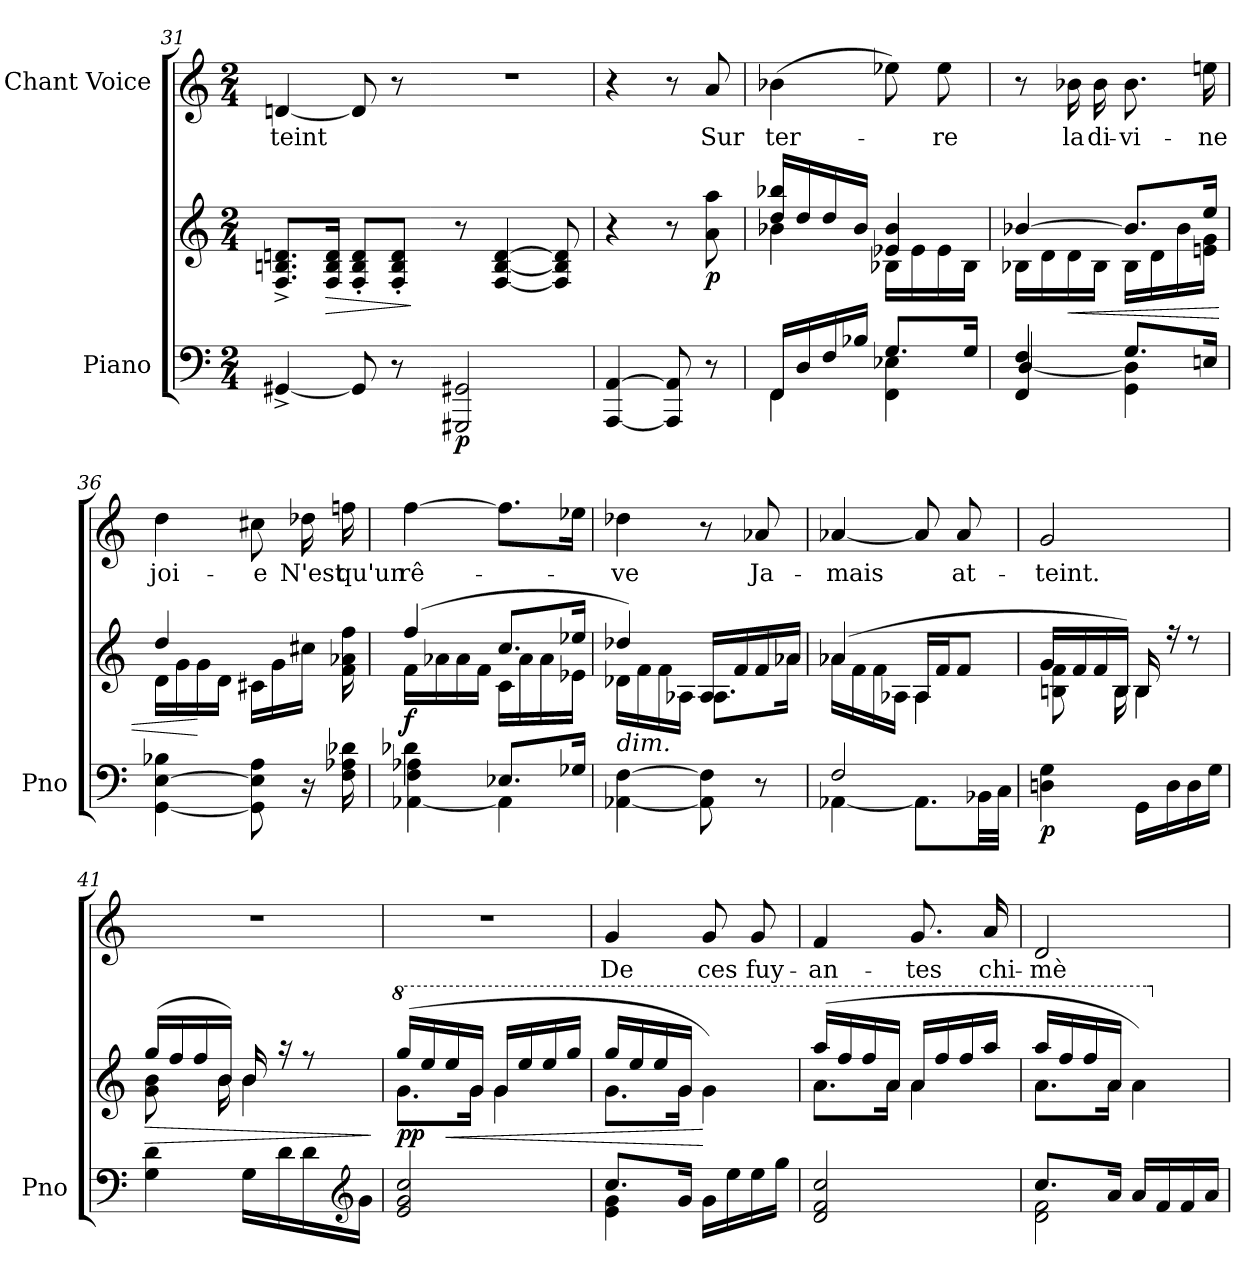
**kern	**kern	**dynam	**kern	**text
*part2	*part2	*part2	*part1	*part1
*staff3	*staff2	*staff2/3	*staff1	*staff1
*I"Piano	*	*	*I"Chant Voice	*
*I'Pno	*	*	*	*
*clefF4	*clefG2	*	*clefG2	*
*k[]	*k[]	*	*k[]	*
*M2/4	*M2/4	*	*M2/4	*
=31	=31	=31	=31	=31
[4GG#X^>/	8.F/^> 8.Bn/^> 8.dn/^>L	.	[4dn/	-teint
!	!	!LO:HP:b	!	!
.	16F/ 16B/ 16d/Jk	>	.	.
8GG#/]	8F/' 8B/' 8d/'L	.	8d/]	.
8r	8F/' 8B/' 8d/'J	.	8r	.
.	.	]	.	.
=32-	=32-	=32-	=32-	=32-
!	!	!LO:DY:b=2	!	!
2GGG#X/ 2GG#X/	8r	p	2r	.
.	[4F/ [4B/ [4d/	.	.	.
.	8F/] 8B/] 8d/]	.	.	.
=33	=33	=33	=33	=33
[4AAA/ [4AA/	4r	.	4r	.
8AAA/] 8AA/]	8r	.	8r	.
!	!	!LO:DY:b	!	!
8r	8a\ 8aa\	p	8a/	Sur
=34	=34	=34	=34	=34
*^	*^	*	*	*
16FF/LL	4FF\	16dd/ 16bb-X/LL	4b-X\	.	(4b-X\	ter-
16D/	.	16dd/	.	.	.	.
16F/	.	16dd/	.	.	.	.
16B-X/JJ	.	16b-/JJ	.	.	.	.
8.G/L	4FF\ 4E-X\	4e-X/ 4b-/	16B-X\LL	.	8ee-X\)	.
.	.	.	16e-\	.	.	.
.	.	.	16e-\	.	8ee-\	-re
16G/Jk	.	.	16B-\JJ	.	.	.
=35	=35	=35	=35	=35	=35	=35
4FF/ 4F/	[4D/	[4b-X/	16B-X\LL	.	8r	.
.	.	.	16d\	.	.	.
!	!	!	!	!LO:HP:b	!	!
.	.	.	16d\	<	16b-X\	la
.	.	.	16B-\JJ	.	16b-\	di-
8.G/L	4GG\ 4D\]	8.b-/L]	16B-\LL	.	8.b-\	-vi-
.	.	.	16d\	.	.	.
.	.	.	16b-\	.	.	.
16En/Jk	.	16ee/Jk	16en\ 16g\JJ	.	16een\	-ne
*v	*v	*	*	*	*	*
=36	=36	=36	=36	=36	=36
[4GG\ [4E\ 4B-X\	4dd/	16d\LL	.	4dd\	joi-
.	.	16g\	.	.	.
.	.	16g\	[	.	.
.	.	16d\JJ	.	.	.
8GG\] 8E\] 8A\	4ryy	16c#X\LL	.	8cc#X\	-e
.	.	16g\	.	.	.
16r	.	16cc#X\JJ	.	16dd-X\	N'est
16F\ 16A-X\ 16d-X\	.	16f\ 16a-X\ 16ff\	.	16ffn\	qu'un
=37	=37	=37	=37	=37	=37
*^	*	*	*	*	*
!	!	!	!	!LO:DY:b	!	!
4d-X\	[4AA-X\ 4F\ 4A-X\	(4ff/	16f\LL	f	[4ff\	rê-
.	.	.	16a-X\	.	.	.
.	.	.	16a-\	.	.	.
.	.	.	16f\JJ	.	.	.
8.E-X/L	4AA-\]	8.cc/L	16c\LL	.	8.ff\L]	.
.	.	.	16a-\	.	.	.
.	.	.	16a-\	.	.	.
16G-X/Jk	.	16ee-X/Jk	16e-X\JJ	.	16ee-X\Jk	.
*v	*v	*	*	*	*	*
=38	=38	=38	=38	=38	=38
!	!LO:TX:b:i:t=dim.	!	!	!	!
[4AA-X\ [4F\	4dd-X/)	16d-X\LL	.	4dd-X\	-ve
.	.	16f\	.	.	.
.	.	16f\	.	.	.
.	.	16A-X\JJ	.	.	.
8AA-\] 8F\]	16A-/LL	8.A-\L	.	8r	.
.	16f/	.	.	.	.
8r	16f/	.	.	8a-X/	Ja-
.	16a-X/JJ	16a-\Jk	.	.	.
=39	=39	=39	=39	=39	=39
*^	*	*	*	*	*
2F/	[4AA-X\	(4a-X/	16a-\LL	.	[4a-X/	-mais
.	.	.	16f\	.	.	.
.	.	.	16f\	.	.	.
.	.	.	16A-X\JJ	.	.	.
.	8.AA-\L]	16A-/LL	4A-\	.	8a-/]	.
.	.	16f/J	.	.	.	.
.	.	8f/J	.	.	8a-/	at-
.	32BB-X\LL	.	.	.	.	.
.	32C\JJJ	.	.	.	.	.
=40	=40	=40	=40	=40	=40	=40
!	!	!	!	!LO:DY:b=2	!	!
*v	*v	*	*	*	*	*
4Dn\ 4G\	16g/LL	8Bn\ 8f\	p	2g/	-teint.
.	16f/	.	.	.	.
.	16f/	16ryy	.	.	.
.	16B/JJ)	16B\	.	.	.
16GG\LL	16B/	4B\	.	.	.
16D\	16r	.	.	.	.
16D\	8r	.	.	.	.
16G\JJ	.	.	.	.	.
=41	=41	=41	=41	=41	=41
!	!	!	!LO:HP:b	!	!
4G\ 4d\	(16gg/LL	8g\ 8b\	>	2r	.
.	16ff/	.	.	.	.
.	16ff/	16ryy	.	.	.
.	16b/JJ)	16b\	.	.	.
16G\LL	16b/	4b\	.	.	.
16d\	16r	.	.	.	.
16d\	8r	.	.	.	.
*clefG2	*	*	*	*	*
16g\JJ	.	.	.	.	.
*	*v	*v	*	*	*
.	.	]	.	.
=42	=42	=42	=42	=42
*	*8va	*	*	*
*	*^	*	*	*
!	!	!	!LO:DY:b	!	!
2e/ 2g/ 2cc/	(16ggg/LL	8.gg\L	pp	2r	.
.	16eee/	.	.	.	.
!	!	!	!LO:HP:b	!	!
.	16eee/	.	<	.	.
.	16gg/JJ	16gg\Jk	.	.	.
.	16gg/LL	4gg\	.	.	.
.	16eee/	.	.	.	.
.	16eee/	.	.	.	.
.	16ggg/JJ	.	.	.	.
=43	=43	=43	=43	=43	=43
*^	*	*	*	*	*
8.cc/L	4e\ 4g\	16ggg/LL	8.gg\L	.	4g/	De
.	.	16eee/	.	.	.	.
.	.	16eee/	.	.	.	.
16g/Jk	.	16gg/JJ	16gg\Jk	.	.	.
16g\LL	4ryy	4gg\)	4ryy	[	8g/	ces
16ee\	.	.	.	.	.	.
16ee\	.	.	.	.	8g/	fuy-
16gg\JJ	.	.	.	.	.	.
*v	*v	*	*	*	*	*
=44	=44	=44	=44	=44	=44
2d/ 2f/ 2cc/	(16aaa/LL	8.aa\L	.	4f/	-an-
.	16fff/	.	.	.	.
.	16fff/	.	.	.	.
.	16aa/JJ	16aa\Jk	.	.	.
.	16aa/LL	4aa\	.	8.g/	-tes
.	16fff/	.	.	.	.
.	16fff/	.	.	.	.
.	16aaa/JJ	.	.	16a/	chi-
=45	=45	=45	=45	=45	=45
*^	*	*	*	*	*
8.cc/L	2d\ 2f\	16aaa/LL	8.aa\L	.	2d/	-mè-
.	.	16fff/	.	.	.	.
.	.	16fff/	.	.	.	.
16a/Jk	.	16aa/JJ	16aa\Jk	.	.	.
16a/LL	.	4aa\)	4ryy	.	.	.
16f/	.	.	.	.	.	.
16f/	.	.	.	.	.	.
16a/JJ	.	.	.	.	.	.
*v	*v	*	*	*	*	*
*	*v	*v	*	*	*
*	*X8va	*	*	*
=	=	=	=	=
*-	*-	*-	*-	*-
